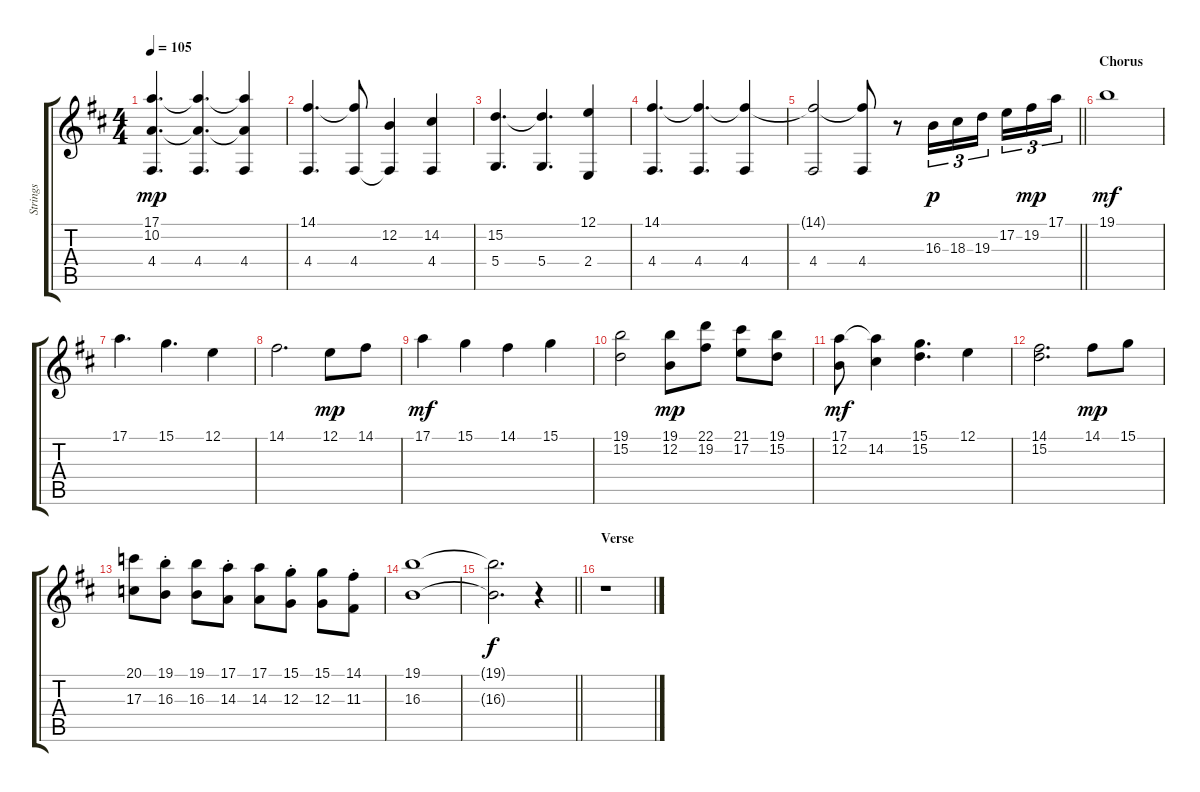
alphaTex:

\track ("Strings" "Strings") {instrument stringensemble1}
\staff {score tabs}
\tuning (E4 B3 G3 D3 A2 E2) {hide}
\ts (4 4)
\tempo 105
\clef g2
\ks d
(17.1 10.2 4.4).4{d dy mp} (17.1{t} 10.2{t} 4.4).4{d} (17.1{t} 10.2{t} 4.4).4 |
(14.1 4.4).4{d} (14.1{t} 4.4).8 (12.2 4.4{t}).4 (14.2 4.4).4 |
(15.2 5.4).4{d} (15.2{t} 5.4).4{d} (12.1 2.4).4 |
(14.1 4.4).4{d} (14.1{t} 4.4).4{d} (14.1{t} 4.4).4 |
\barLineRight lightlight
(14.1{t} 4.4).2 (14.1{t} 4.4).8 r.8 16.3.16{tu (3 2) dy p} 18.3.16{tu (3 2)} 19.3.16{tu (3 2) beam splitsecondary} 17.2.16{tu (3 2)} 19.2.16{tu (3 2) dy mp} 17.1.16{tu (3 2)} |
\section ("" "Chorus")
19.1.1{dy mf} |
17.1.4{d} 15.1.4{d} 12.1.4 |
14.1.2{d} 12.1.8{dy mp} 14.1.8 |
17.1.4{dy mf} 15.1.4 14.1.4 15.1.4 |
(19.1 15.2).2 (19.1 12.2).8{dy mp} (22.1 19.2).8 (21.1 17.2).8 (19.1 15.2).8 |
(17.1 12.2).8{dy mf} (17.1{t} 14.2).4 (15.1 15.2).4{d} 12.1.4 |
(14.1 15.2).2{d} 14.1.8{dy mp} 15.1.8 |
(20.1 17.3).8 (19.1{st} 16.3{st}).8 (19.1 16.3).8 (17.1{st} 14.3{st}).8 (17.1 14.3).8 (15.1{st} 12.3{st}).8 (15.1 12.3).8 (14.1{st} 11.3{st}).8 |
(19.1 16.3).1{volume 0} |
\barLineRight lightlight
(19.1{t} 16.3{t}).2{d dy f} r.4 |
\section ("" "Verse")
r.1
